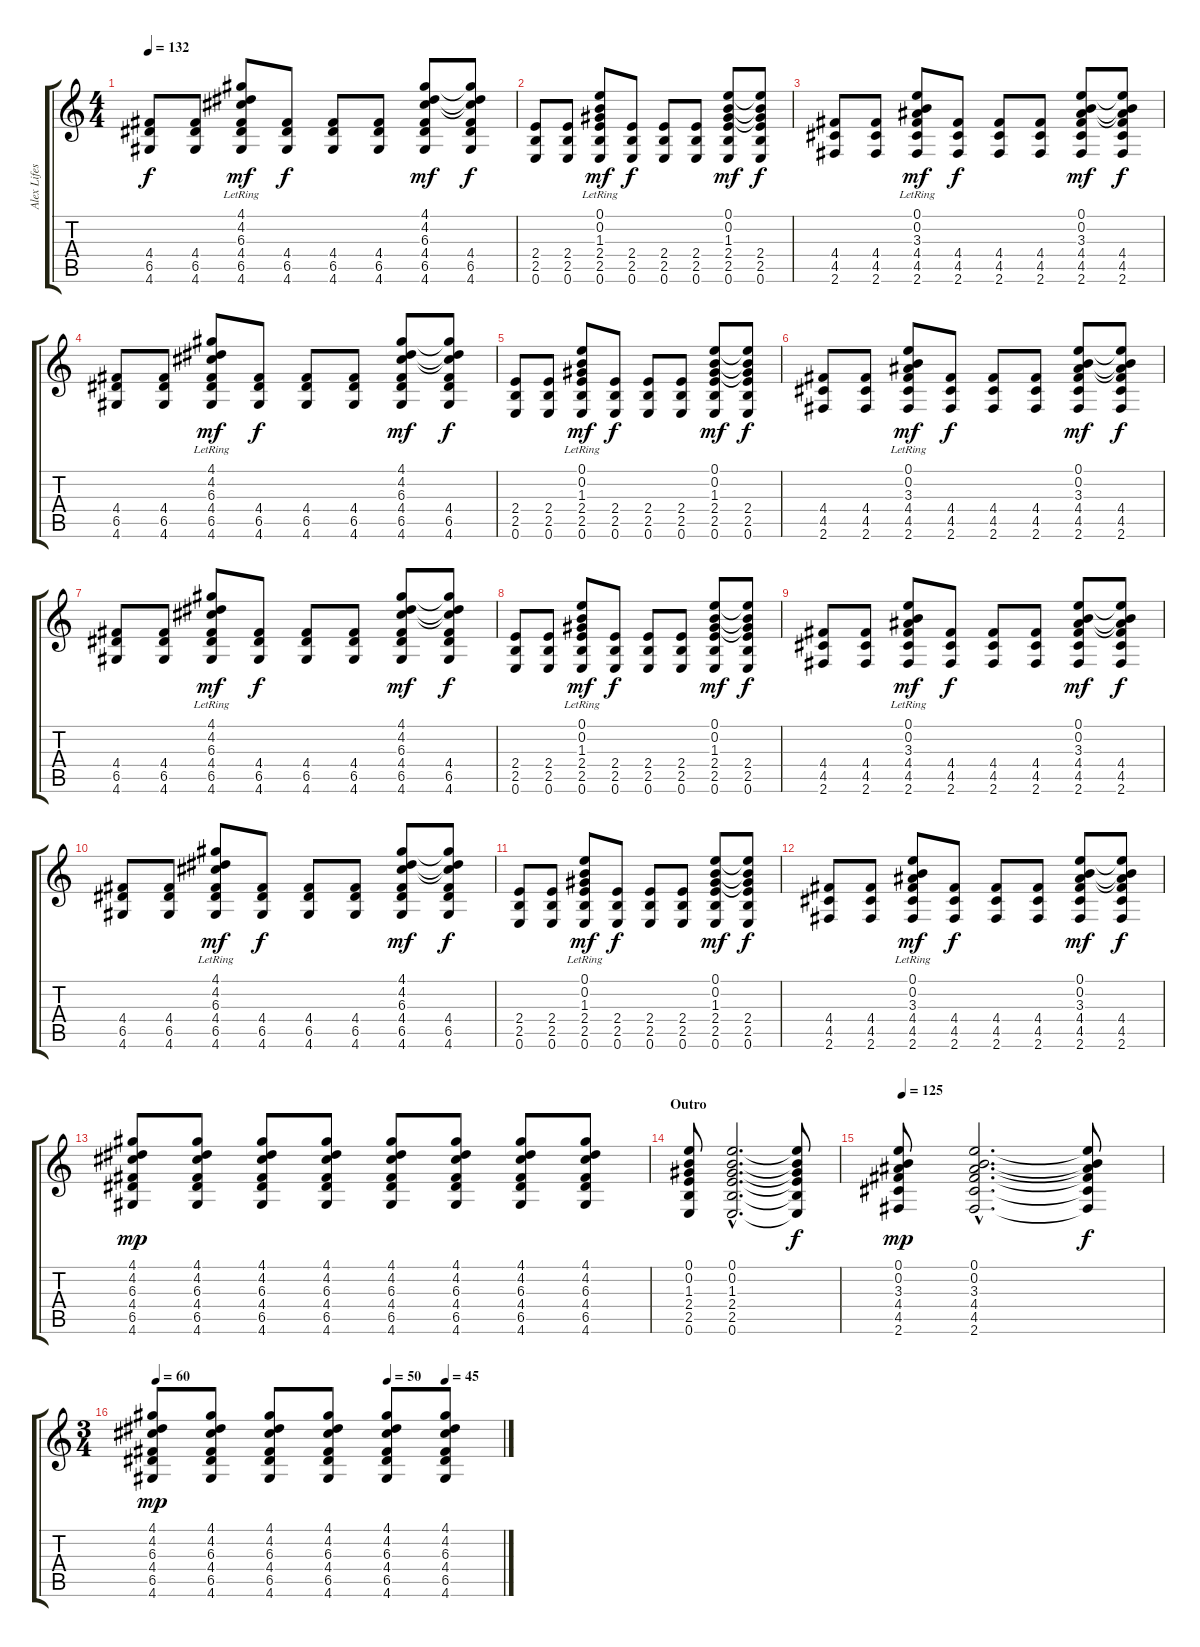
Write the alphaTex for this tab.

\track ("Alex Lifeson" "Alex Lifes") {instrument distortionguitar}
\staff {score tabs}
\tuning (E4 B3 G3 D3 A2 E2) {hide}
\ts (4 4)
\tempo 132
\clef g2
\ks c
(4.4 6.5 4.6).8{dy f} (4.4 6.5 4.6).8 (4.1 4.2{lr} 6.3{lr} 4.4 6.5 4.6).8{dy mf} (4.4 6.5 4.6).8{dy f} (4.4 6.5 4.6).8 (4.4 6.5 4.6).8 (4.1 4.2 6.3 4.4 6.5 4.6).8{dy mf} (4.1{t} 4.2{t} 6.3{t} 4.4 6.5 4.6).8{dy f} |
(2.4 2.5 0.6).8 (2.4 2.5 0.6).8 (0.1{lr} 0.2{lr} 1.3{lr} 2.4 2.5 0.6).8{dy mf} (2.4 2.5 0.6).8{dy f} (2.4 2.5 0.6).8 (2.4 2.5 0.6).8 (0.1 0.2 1.3 2.4 2.5 0.6).8{dy mf} (0.1{t} 0.2{t} 1.3{t} 2.4 2.5 0.6).8{dy f} |
(4.4 4.5 2.6).8 (4.4 4.5 2.6).8 (0.1{lr} 0.2{lr} 3.3{lr} 4.4 4.5 2.6).8{dy mf} (4.4 4.5 2.6).8{dy f} (4.4 4.5 2.6).8 (4.4 4.5 2.6).8 (0.1 0.2 3.3 4.4 4.5 2.6).8{dy mf} (0.1{t} 0.2{t} 3.3{t} 4.4 4.5 2.6).8{dy f} |
(4.4 6.5 4.6).8 (4.4 6.5 4.6).8 (4.1 4.2{lr} 6.3{lr} 4.4 6.5 4.6).8{dy mf} (4.4 6.5 4.6).8{dy f} (4.4 6.5 4.6).8 (4.4 6.5 4.6).8 (4.1 4.2 6.3 4.4 6.5 4.6).8{dy mf} (4.1{t} 4.2{t} 6.3{t} 4.4 6.5 4.6).8{dy f} |
(2.4 2.5 0.6).8 (2.4 2.5 0.6).8 (0.1{lr} 0.2{lr} 1.3{lr} 2.4 2.5 0.6).8{dy mf} (2.4 2.5 0.6).8{dy f} (2.4 2.5 0.6).8 (2.4 2.5 0.6).8 (0.1 0.2 1.3 2.4 2.5 0.6).8{dy mf} (0.1{t} 0.2{t} 1.3{t} 2.4 2.5 0.6).8{dy f} |
(4.4 4.5 2.6).8 (4.4 4.5 2.6).8 (0.1{lr} 0.2{lr} 3.3{lr} 4.4 4.5 2.6).8{dy mf} (4.4 4.5 2.6).8{dy f} (4.4 4.5 2.6).8 (4.4 4.5 2.6).8 (0.1 0.2 3.3 4.4 4.5 2.6).8{dy mf} (0.1{t} 0.2{t} 3.3{t} 4.4 4.5 2.6).8{dy f} |
(4.4 6.5 4.6).8 (4.4 6.5 4.6).8 (4.1 4.2{lr} 6.3{lr} 4.4 6.5 4.6).8{dy mf} (4.4 6.5 4.6).8{dy f} (4.4 6.5 4.6).8 (4.4 6.5 4.6).8 (4.1 4.2 6.3 4.4 6.5 4.6).8{dy mf} (4.1{t} 4.2{t} 6.3{t} 4.4 6.5 4.6).8{dy f} |
(2.4 2.5 0.6).8 (2.4 2.5 0.6).8 (0.1{lr} 0.2{lr} 1.3{lr} 2.4 2.5 0.6).8{dy mf} (2.4 2.5 0.6).8{dy f} (2.4 2.5 0.6).8 (2.4 2.5 0.6).8 (0.1 0.2 1.3 2.4 2.5 0.6).8{dy mf} (0.1{t} 0.2{t} 1.3{t} 2.4 2.5 0.6).8{dy f} |
(4.4 4.5 2.6).8 (4.4 4.5 2.6).8 (0.1{lr} 0.2{lr} 3.3{lr} 4.4 4.5 2.6).8{dy mf} (4.4 4.5 2.6).8{dy f} (4.4 4.5 2.6).8 (4.4 4.5 2.6).8 (0.1 0.2 3.3 4.4 4.5 2.6).8{dy mf} (0.1{t} 0.2{t} 3.3{t} 4.4 4.5 2.6).8{dy f} |
(4.4 6.5 4.6).8 (4.4 6.5 4.6).8 (4.1 4.2{lr} 6.3{lr} 4.4 6.5 4.6).8{dy mf} (4.4 6.5 4.6).8{dy f} (4.4 6.5 4.6).8 (4.4 6.5 4.6).8 (4.1 4.2 6.3 4.4 6.5 4.6).8{dy mf} (4.1{t} 4.2{t} 6.3{t} 4.4 6.5 4.6).8{dy f} |
(2.4 2.5 0.6).8 (2.4 2.5 0.6).8 (0.1{lr} 0.2{lr} 1.3{lr} 2.4 2.5 0.6).8{dy mf} (2.4 2.5 0.6).8{dy f} (2.4 2.5 0.6).8 (2.4 2.5 0.6).8 (0.1 0.2 1.3 2.4 2.5 0.6).8{dy mf} (0.1{t} 0.2{t} 1.3{t} 2.4 2.5 0.6).8{dy f} |
(4.4 4.5 2.6).8 (4.4 4.5 2.6).8 (0.1{lr} 0.2{lr} 3.3{lr} 4.4 4.5 2.6).8{dy mf} (4.4 4.5 2.6).8{dy f} (4.4 4.5 2.6).8 (4.4 4.5 2.6).8 (0.1 0.2 3.3 4.4 4.5 2.6).8{dy mf} (0.1{t} 0.2{t} 3.3{t} 4.4 4.5 2.6).8{dy f} |
(4.1 4.2 6.3 4.4 6.5 4.6).8{dy mp volume 12} (4.1 4.2 6.3 4.4 6.5 4.6).8 (4.1 4.2 6.3 4.4 6.5 4.6).8 (4.1 4.2 6.3 4.4 6.5 4.6).8 (4.1 4.2 6.3 4.4 6.5 4.6).8 (4.1 4.2 6.3 4.4 6.5 4.6).8 (4.1 4.2 6.3 4.4 6.5 4.6).8 (4.1 4.2 6.3 4.4 6.5 4.6).8 |
\section ("" "Outro")
(0.1 0.2 1.3 2.4 2.5 0.6).8 (0.1{hac} 0.2{hac} 1.3{hac} 2.4{hac} 2.5{hac} 0.6{hac}).2{d} (0.1{t} 0.2{t} 1.3{t} 2.4{t} 2.5{t} 0.6{t}).8{dy f} |
\tempo 125
(0.1 0.2 3.3 4.4 4.5 2.6).8{dy mp} (0.1{hac} 0.2{hac} 3.3{hac} 4.4{hac} 4.5{hac} 2.6{hac}).2{d} (0.1{t} 0.2{t} 3.3{t} 4.4{t} 4.5{t} 2.6{t}).8{dy f} |
\ts (3 4)
\tempo 60
\tempo (50 0.6666666666666666)
\tempo (45 0.8333333333333334)
(4.1 4.2 6.3 4.4 6.5 4.6).8{dy mp volume 12} (4.1 4.2 6.3 4.4 6.5 4.6).8 (4.1 4.2 6.3 4.4 6.5 4.6).8 (4.1 4.2 6.3 4.4 6.5 4.6).8 (4.1 4.2 6.3 4.4 6.5 4.6).8 (4.1 4.2 6.3 4.4 6.5 4.6).8
